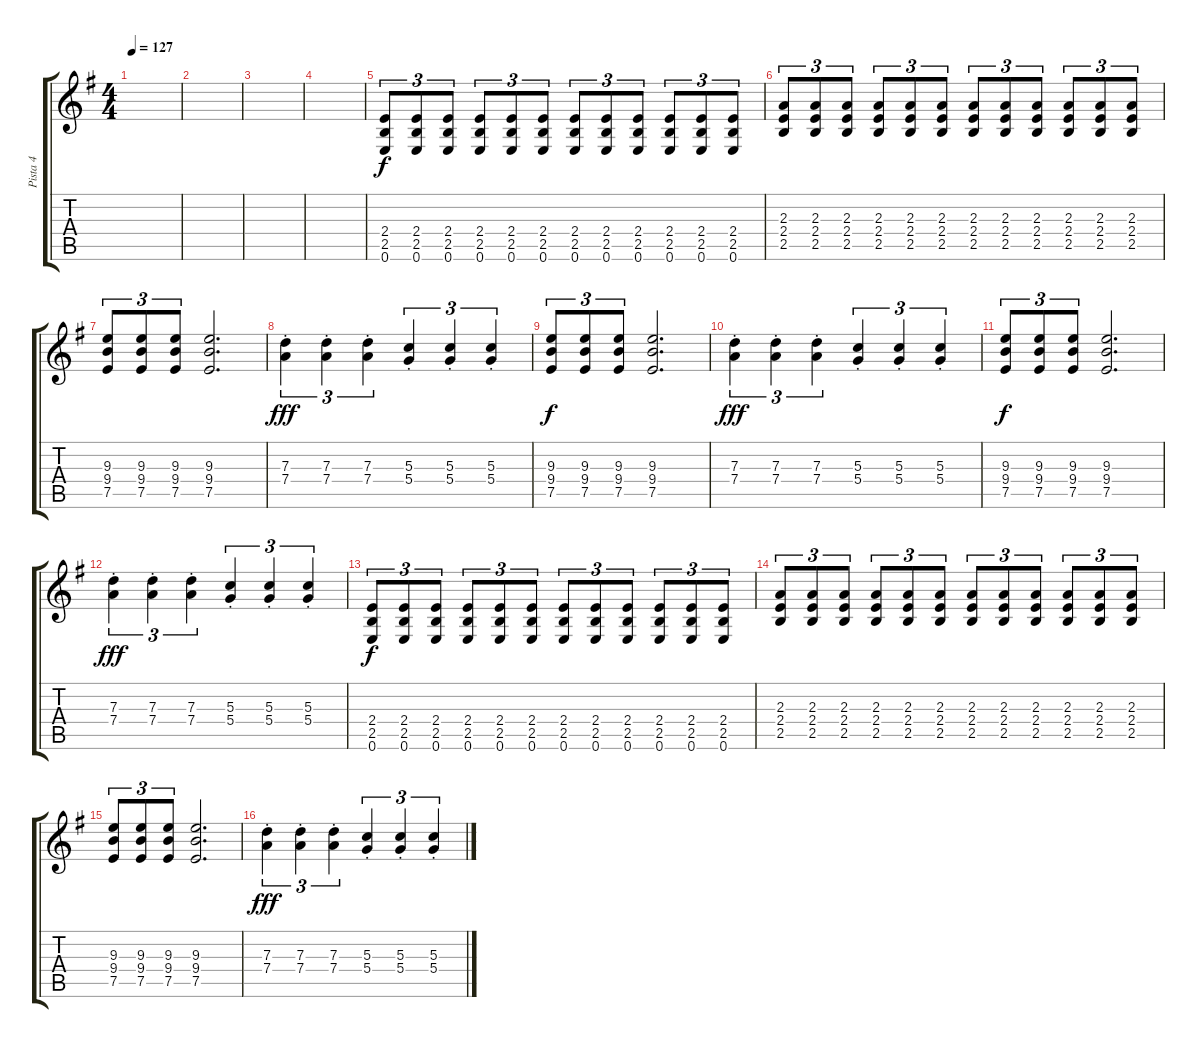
\track ("Pista 4" "Pista 4") {instrument overdrivenguitar}
\staff {score tabs}
\tuning (E4 B3 G3 D3 A2 E2) {hide}
\ts (4 4)
\tempo 127
\clef g2
\ks eminor
|
|
|
|
(2.4 2.5 0.6).8{tu (3 2)} (2.4 2.5 0.6).8{tu (3 2)} (2.4 2.5 0.6).8{tu (3 2)} (2.4 2.5 0.6).8{tu (3 2)} (2.4 2.5 0.6).8{tu (3 2)} (2.4 2.5 0.6).8{tu (3 2)} (2.4 2.5 0.6).8{tu (3 2)} (2.4 2.5 0.6).8{tu (3 2)} (2.4 2.5 0.6).8{tu (3 2)} (2.4 2.5 0.6).8{tu (3 2)} (2.4 2.5 0.6).8{tu (3 2)} (2.4 2.5 0.6).8{tu (3 2)} |
(2.3 2.4 2.5).8{tu (3 2)} (2.3 2.4 2.5).8{tu (3 2)} (2.3 2.4 2.5).8{tu (3 2)} (2.3 2.4 2.5).8{tu (3 2)} (2.3 2.4 2.5).8{tu (3 2)} (2.3 2.4 2.5).8{tu (3 2)} (2.3 2.4 2.5).8{tu (3 2)} (2.3 2.4 2.5).8{tu (3 2)} (2.3 2.4 2.5).8{tu (3 2)} (2.3 2.4 2.5).8{tu (3 2)} (2.3 2.4 2.5).8{tu (3 2)} (2.3 2.4 2.5).8{tu (3 2)} |
(9.3 9.4 7.5).8{tu (3 2)} (9.3 9.4 7.5).8{tu (3 2)} (9.3 9.4 7.5).8{tu (3 2)} (9.3 9.4 7.5).2{d} |
(7.3{st} 7.4{st}).4{tu (3 2) dy fff} (7.3{st} 7.4{st}).4{tu (3 2)} (7.3{st} 7.4{st}).4{tu (3 2)} (5.3{st} 5.4{st}).4{tu (3 2)} (5.3{st} 5.4{st}).4{tu (3 2)} (5.3{st} 5.4{st}).4{tu (3 2)} |
(9.3 9.4 7.5).8{tu (3 2) dy f} (9.3 9.4 7.5).8{tu (3 2)} (9.3 9.4 7.5).8{tu (3 2)} (9.3 9.4 7.5).2{d} |
(7.3{st} 7.4{st}).4{tu (3 2) dy fff} (7.3{st} 7.4{st}).4{tu (3 2)} (7.3{st} 7.4{st}).4{tu (3 2)} (5.3{st} 5.4{st}).4{tu (3 2)} (5.3{st} 5.4{st}).4{tu (3 2)} (5.3{st} 5.4{st}).4{tu (3 2)} |
(9.3 9.4 7.5).8{tu (3 2) dy f} (9.3 9.4 7.5).8{tu (3 2)} (9.3 9.4 7.5).8{tu (3 2)} (9.3 9.4 7.5).2{d} |
(7.3{st} 7.4{st}).4{tu (3 2) dy fff} (7.3{st} 7.4{st}).4{tu (3 2)} (7.3{st} 7.4{st}).4{tu (3 2)} (5.3{st} 5.4{st}).4{tu (3 2)} (5.3{st} 5.4{st}).4{tu (3 2)} (5.3{st} 5.4{st}).4{tu (3 2)} |
(2.4 2.5 0.6).8{tu (3 2) dy f} (2.4 2.5 0.6).8{tu (3 2)} (2.4 2.5 0.6).8{tu (3 2)} (2.4 2.5 0.6).8{tu (3 2)} (2.4 2.5 0.6).8{tu (3 2)} (2.4 2.5 0.6).8{tu (3 2)} (2.4 2.5 0.6).8{tu (3 2)} (2.4 2.5 0.6).8{tu (3 2)} (2.4 2.5 0.6).8{tu (3 2)} (2.4 2.5 0.6).8{tu (3 2)} (2.4 2.5 0.6).8{tu (3 2)} (2.4 2.5 0.6).8{tu (3 2)} |
(2.3 2.4 2.5).8{tu (3 2)} (2.3 2.4 2.5).8{tu (3 2)} (2.3 2.4 2.5).8{tu (3 2)} (2.3 2.4 2.5).8{tu (3 2)} (2.3 2.4 2.5).8{tu (3 2)} (2.3 2.4 2.5).8{tu (3 2)} (2.3 2.4 2.5).8{tu (3 2)} (2.3 2.4 2.5).8{tu (3 2)} (2.3 2.4 2.5).8{tu (3 2)} (2.3 2.4 2.5).8{tu (3 2)} (2.3 2.4 2.5).8{tu (3 2)} (2.3 2.4 2.5).8{tu (3 2)} |
(9.3 9.4 7.5).8{tu (3 2)} (9.3 9.4 7.5).8{tu (3 2)} (9.3 9.4 7.5).8{tu (3 2)} (9.3 9.4 7.5).2{d} |
(7.3{st} 7.4{st}).4{tu (3 2) dy fff} (7.3{st} 7.4{st}).4{tu (3 2)} (7.3{st} 7.4{st}).4{tu (3 2)} (5.3{st} 5.4{st}).4{tu (3 2)} (5.3{st} 5.4{st}).4{tu (3 2)} (5.3{st} 5.4{st}).4{tu (3 2)}
